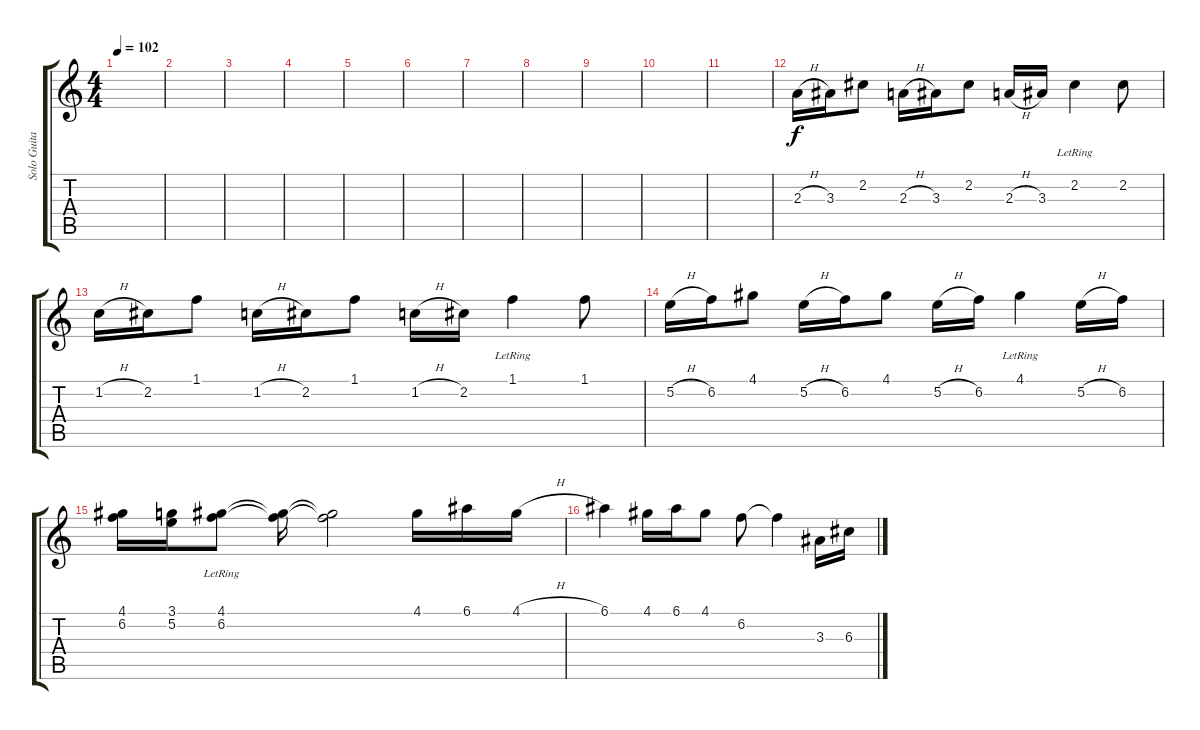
\track ("Solo Guitar" "Solo Guita") {instrument acousticguitarsteel}
\staff {score tabs}
\tuning (E4 B3 G3 D3 A2 E2) {hide}
\ts (4 4)
\tempo 102
\clef g2
\ks c
|
|
|
|
|
|
|
|
|
|
|
2.3{h}.16 3.3.16 2.2.8 2.3{h}.16 3.3.16 2.2.8 2.3{h}.16 3.3.16 2.2{lr}.4 2.2.8 |
1.2{h}.16 2.2.16 1.1.8 1.2{h}.16 2.2.16 1.1.8 1.2{h}.16 2.2.16 1.1{lr}.4 1.1.8 |
5.2{h}.16 6.2.16 4.1.8 5.2{h}.16 6.2.16 4.1.8 5.2{h}.16 6.2.16 4.1{lr}.4 5.2{h}.16 6.2.16 |
(4.1 6.2).16 (3.1 5.2).16 (4.1{lr} 6.2{lr}).8 (4.1{t} 6.2{t}).16 (4.1{t} 6.2{t}).2 4.1.16 6.1.16 4.1{h}.16 |
6.1.4 4.1.16 6.1.16 4.1.8 6.2.8 6.2{t}.4 3.3.16 6.3.16
